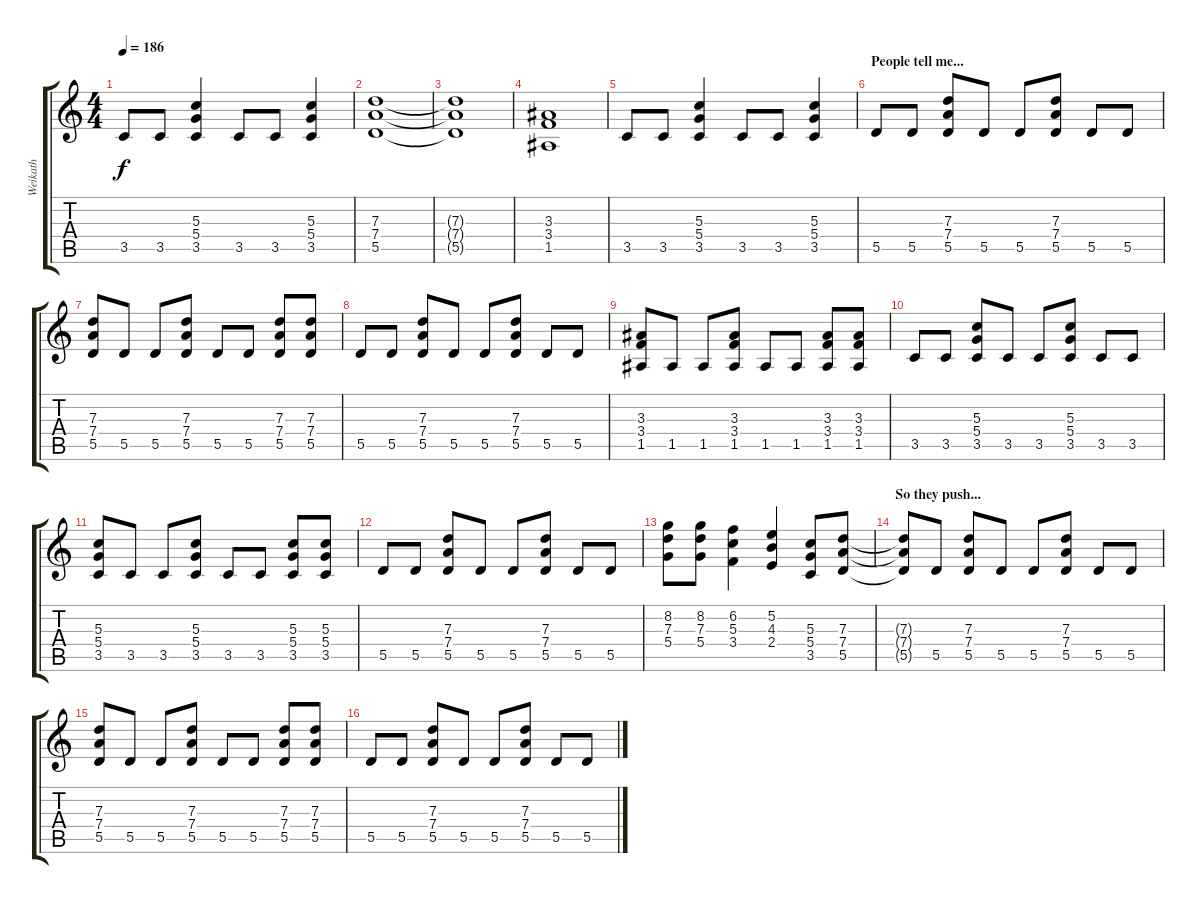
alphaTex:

\track ("Weikath" "Weikath") {instrument distortionguitar}
\staff {score tabs}
\tuning (E4 B3 G3 D3 A2 E2) {hide}
\ts (4 4)
\tempo 186
\clef g2
\ks c
3.5.8{dy f} 3.5.8 (5.3 5.4 3.5).4 3.5.8 3.5.8 (5.3 5.4 3.5).4 |
(7.3 7.4 5.5).1 |
(7.3{t} 7.4{t} 5.5{t}).1 |
(3.3 3.4 1.5).1 |
3.5.8 3.5.8 (5.3 5.4 3.5).4 3.5.8 3.5.8 (5.3 5.4 3.5).4 |
\section ("" "People tell me...")
5.5.8 5.5.8 (7.3 7.4 5.5).8 5.5.8 5.5.8 (7.3 7.4 5.5).8 5.5.8 5.5.8 |
(7.3 7.4 5.5).8 5.5.8 5.5.8 (7.3 7.4 5.5).8 5.5.8 5.5.8 (7.3 7.4 5.5).8 (7.3 7.4 5.5).8 |
5.5.8 5.5.8 (7.3 7.4 5.5).8 5.5.8 5.5.8 (7.3 7.4 5.5).8 5.5.8 5.5.8 |
(3.3 3.4 1.5).8 1.5.8 1.5.8 (3.3 3.4 1.5).8 1.5.8 1.5.8 (3.3 3.4 1.5).8 (3.3 3.4 1.5).8 |
3.5.8 3.5.8 (5.3 5.4 3.5).8 3.5.8 3.5.8 (5.3 5.4 3.5).8 3.5.8 3.5.8 |
(5.3 5.4 3.5).8 3.5.8 3.5.8 (5.3 5.4 3.5).8 3.5.8 3.5.8 (5.3 5.4 3.5).8 (5.3 5.4 3.5).8 |
5.5.8 5.5.8 (7.3 7.4 5.5).8 5.5.8 5.5.8 (7.3 7.4 5.5).8 5.5.8 5.5.8 |
(8.2 7.3 5.4).8 (8.2 7.3 5.4).8 (6.2 5.3 3.4).4 (5.2 4.3 2.4).4 (5.3 5.4 3.5).8 (7.3 7.4 5.5).8 |
\section ("" "So they push...")
(7.3{t} 7.4{t} 5.5{t}).8 5.5.8 (7.3 7.4 5.5).8 5.5.8 5.5.8 (7.3 7.4 5.5).8 5.5.8 5.5.8 |
(7.3 7.4 5.5).8 5.5.8 5.5.8 (7.3 7.4 5.5).8 5.5.8 5.5.8 (7.3 7.4 5.5).8 (7.3 7.4 5.5).8 |
5.5.8 5.5.8 (7.3 7.4 5.5).8 5.5.8 5.5.8 (7.3 7.4 5.5).8 5.5.8 5.5.8
